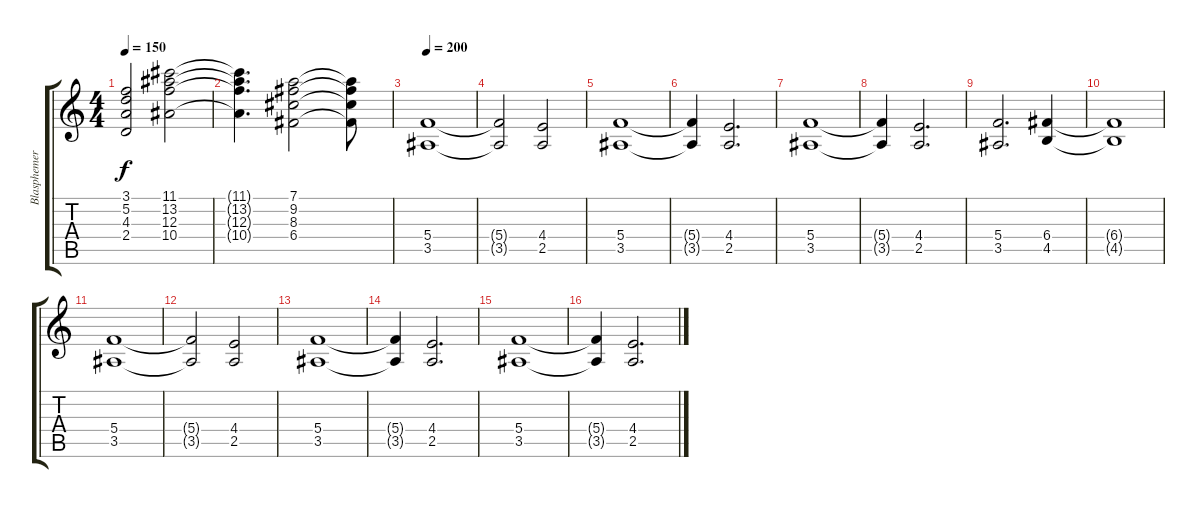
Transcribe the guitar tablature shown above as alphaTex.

\track ("Blasphemer" "Blasphemer") {instrument distortionguitar}
\staff {score tabs}
\tuning (D4 A3 F3 C3 G2 D2) {hide}
\ts (4 4)
\tempo 150
\clef g2
\ks c
(3.1{t} 5.2{t} 4.3{t} 2.4{t}).2{dy f} (11.1 13.2 12.3 10.4).2 |
(11.1{t} 13.2{t} 12.3{t} 10.4{t}).4{d} (7.1 9.2 8.3 6.4).2 (7.1{t} 9.2{t} 8.3{t} 6.4{t}).8 |
\tempo 200
(5.4 3.5).1 |
(5.4{t} 3.5{t}).2 (4.4 2.5).2 |
(5.4 3.5).1 |
(5.4{t} 3.5{t}).4 (4.4 2.5).2{d} |
(5.4 3.5).1 |
(5.4{t} 3.5{t}).4 (4.4 2.5).2{d} |
(5.4 3.5).2{d} (6.4 4.5).4 |
(6.4{t} 4.5{t}).1 |
(5.4 3.5).1 |
(5.4{t} 3.5{t}).2 (4.4 2.5).2 |
(5.4 3.5).1 |
(5.4{t} 3.5{t}).4 (4.4 2.5).2{d} |
(5.4 3.5).1 |
(5.4{t} 3.5{t}).4 (4.4 2.5).2{d}
